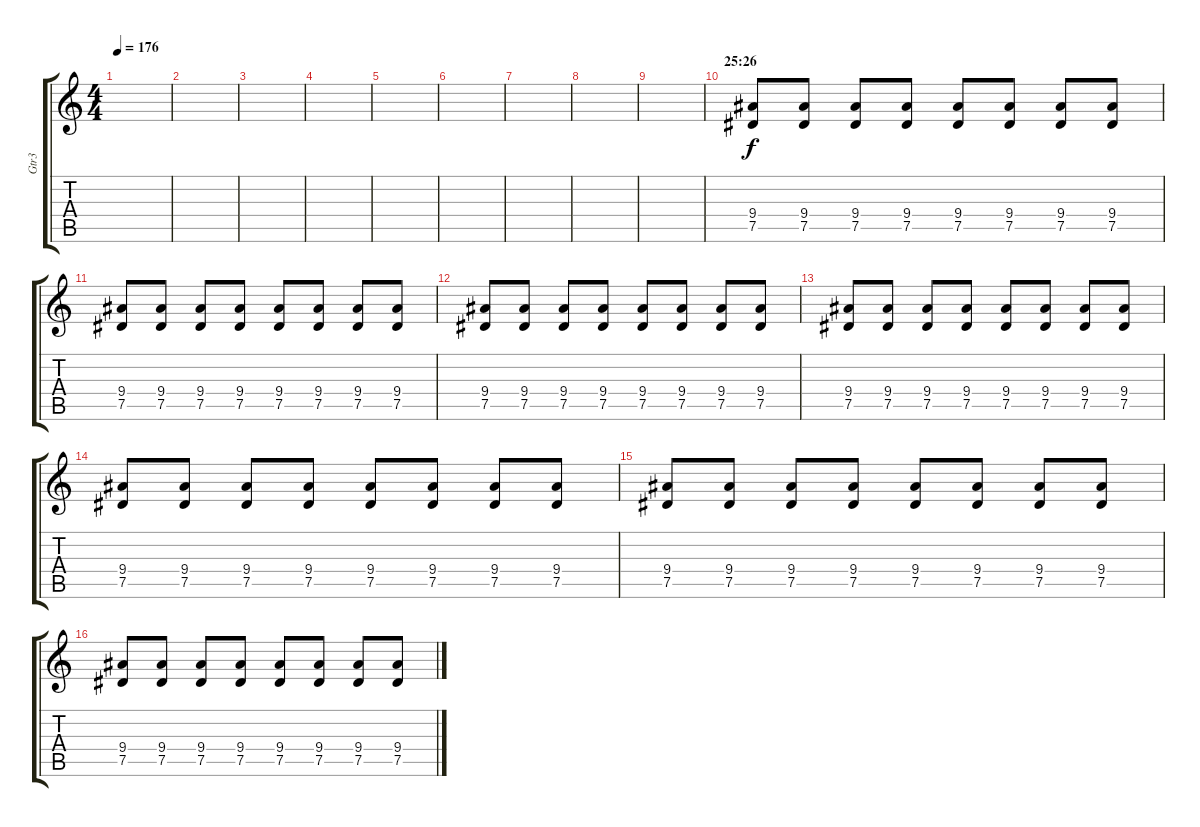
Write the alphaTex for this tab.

\track ("Gtr3" "Gtr3") {instrument overdrivenguitar}
\staff {score tabs}
\tuning (Eb4 Bb3 Gb3 Db3 Ab2 Eb2) {hide}
\ts (4 4)
\tempo 176
\clef g2
\ks c
|
|
|
|
|
|
|
|
|
\section ("" "25:26")
(9.4 7.5).8 (9.4 7.5).8 (9.4 7.5).8 (9.4 7.5).8 (9.4 7.5).8 (9.4 7.5).8 (9.4 7.5).8 (9.4 7.5).8 |
(9.4 7.5).8 (9.4 7.5).8 (9.4 7.5).8 (9.4 7.5).8 (9.4 7.5).8 (9.4 7.5).8 (9.4 7.5).8 (9.4 7.5).8 |
(9.4 7.5).8 (9.4 7.5).8 (9.4 7.5).8 (9.4 7.5).8 (9.4 7.5).8 (9.4 7.5).8 (9.4 7.5).8 (9.4 7.5).8 |
(9.4 7.5).8 (9.4 7.5).8 (9.4 7.5).8 (9.4 7.5).8 (9.4 7.5).8 (9.4 7.5).8 (9.4 7.5).8 (9.4 7.5).8 |
(9.4 7.5).8 (9.4 7.5).8 (9.4 7.5).8 (9.4 7.5).8 (9.4 7.5).8 (9.4 7.5).8 (9.4 7.5).8 (9.4 7.5).8 |
(9.4 7.5).8 (9.4 7.5).8 (9.4 7.5).8 (9.4 7.5).8 (9.4 7.5).8 (9.4 7.5).8 (9.4 7.5).8 (9.4 7.5).8 |
(9.4 7.5).8 (9.4 7.5).8 (9.4 7.5).8 (9.4 7.5).8 (9.4 7.5).8 (9.4 7.5).8 (9.4 7.5).8 (9.4 7.5).8
